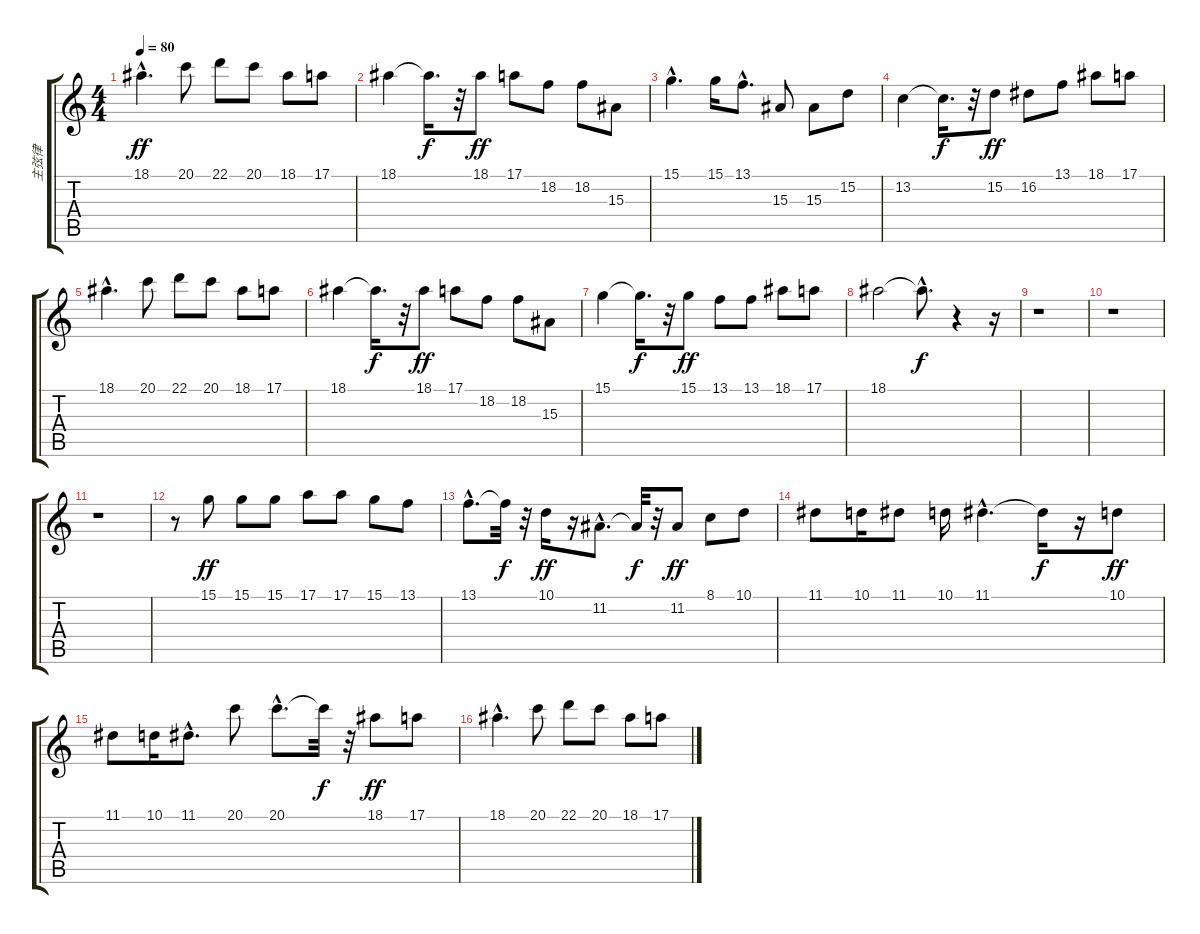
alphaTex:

\track ("主弦律" "主弦律") {instrument piccolo}
\staff {score tabs}
\tuning (E4 B3 G3 D3 A2 E2) {hide}
\ts (4 4)
\tempo 80
\clef g2
\ks c
18.1{hac}.4{d dy ff} 20.1.8 22.1.8 20.1.8 18.1.8 17.1.8 |
18.1.4 18.1{t}.16{d dy f} r.32 18.1.8{dy ff} 17.1.8 18.2.8 18.2.8 15.3.8 |
15.1{hac}.4{d} 15.1.16 13.1{hac}.8{d} 15.3.8 15.3.8 15.2.8 |
13.2.4 13.2{t}.16{d dy f} r.32 15.2.8{dy ff} 16.2.8 13.1.8 18.1.8 17.1.8 |
18.1{hac}.4{d} 20.1.8 22.1.8 20.1.8 18.1.8 17.1.8 |
18.1.4 18.1{t}.16{d dy f} r.32 18.1.8{dy ff} 17.1.8 18.2.8 18.2.8 15.3.8 |
15.1.4 15.1{t}.16{d dy f} r.32 15.1.8{dy ff} 13.1.8 13.1.8 18.1.8 17.1.8 |
18.1.2 18.1{hac t}.8{d dy f} r.4 r.16 |
r.1 |
r.1 |
r.1 |
r.8 15.1.8{dy ff} 15.1.8 15.1.8 17.1.8 17.1.8 15.1.8 13.1.8 |
13.1{hac}.8{d} 13.1{t}.32{dy f} r.32 10.1.16{dy ff} r.16 11.2{hac}.8{d} 11.2{t}.32{dy f} r.32 11.2.8{dy ff} 8.1.8 10.1.8 |
11.1.8 10.1.16 11.1.8 10.1.16 11.1{hac}.4{d} 11.1{t}.16{dy f} r.16 10.1.8{dy ff} |
11.1.8 10.1.16 11.1{hac}.8{d} 20.1.8 20.1{hac}.8{d} 20.1{t}.32{dy f} r.32 18.1.8{dy ff} 17.1.8 |
18.1{hac}.4{d} 20.1.8 22.1.8 20.1.8 18.1.8 17.1.8
